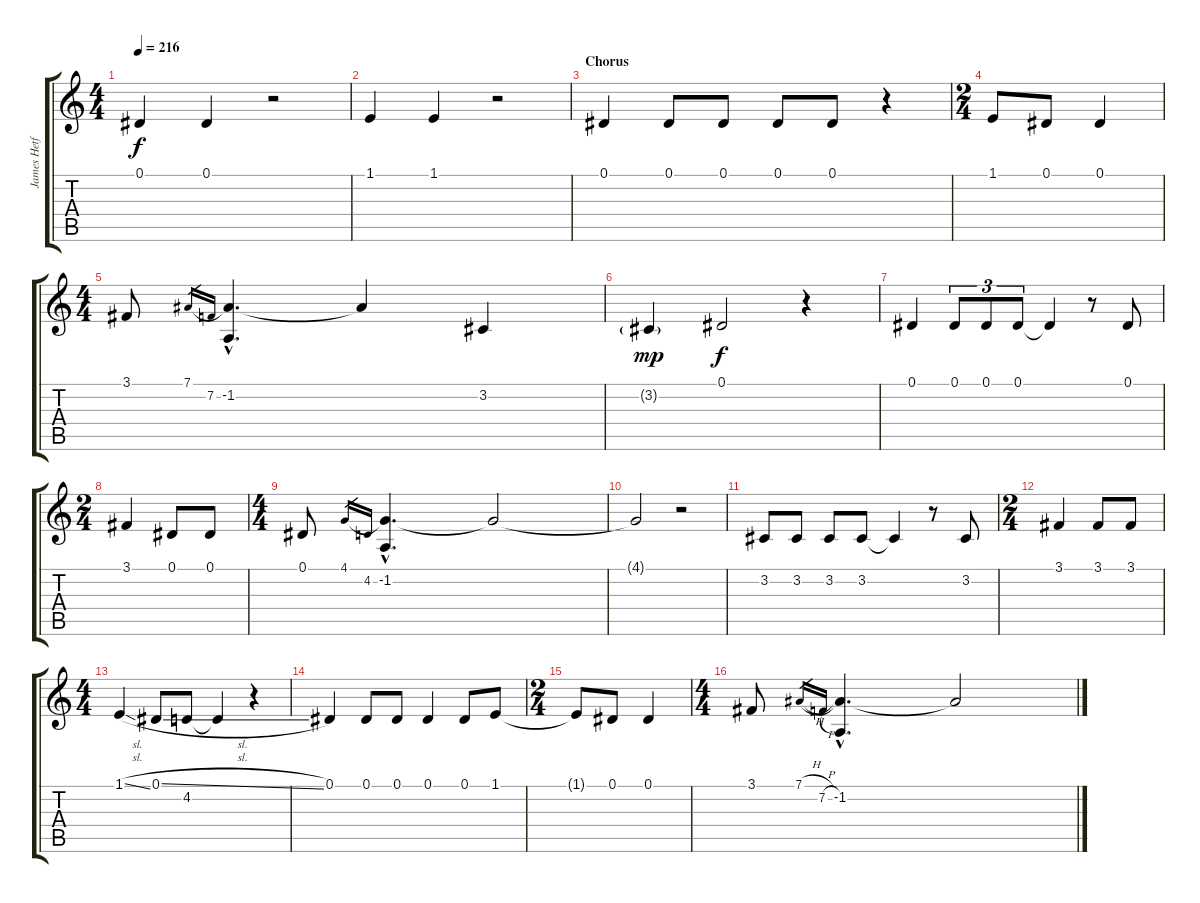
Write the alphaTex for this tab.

\track ("James Hetfield (Voices)" "James Hetf") {instrument cello}
\staff {score tabs}
\tuning (Eb4 Bb3 Gb3 Db3 Ab2 Eb2) {hide}
\ts (4 4)
\tempo 216
\clef g2
\ks c
0.1.4{dy f} 0.1.4 r.2 |
1.1.4 1.1.4 r.2 |
\section ("" "Chorus")
0.1.4 0.1.8 0.1.8 0.1.8 0.1.8 r.4 |
\ts (2 4)
1.1.8 0.1.8 0.1.4 |
\ts (4 4)
3.1.8 7.1.16{gr} 7.2.16{gr} (7.1{hac t} -1.2{hac}).4{d} 7.1{t}.4 3.2.4 |
3.2{g}.4{dy mp} 0.1.2{dy f} r.4 |
0.1.4 0.1.8{tu (3 2)} 0.1.8{tu (3 2)} 0.1.8{tu (3 2)} 0.1{t}.4 r.8 0.1.8 |
\ts (2 4)
3.1.4 0.1.8 0.1.8 |
\ts (4 4)
0.1.8 4.1.16{gr} 4.2.16{gr} (4.1{hac t} -1.2{hac}).4{d} 4.1{t}.2 |
4.1{t}.2 r.2 |
3.2.8 3.2.8 3.2.8 3.2.8 3.2{t}.4 r.8 3.2.8 |
\ts (2 4)
3.1.4 3.1.8 3.1.8 |
\ts (4 4)
1.1{sl}.4 0.1{sl}.8 4.2.8 4.2{t}.4 r.4 |
0.1.4 0.1.8 0.1.8 0.1.4 0.1.8 1.1.8 |
\ts (2 4)
1.1{t}.8 0.1.8 0.1.4 |
\ts (4 4)
3.1.8 7.1{h}.16{gr} 7.2{h}.16{gr} (7.1{hac t} -1.2{hac}).4{d} 7.1{t}.2
